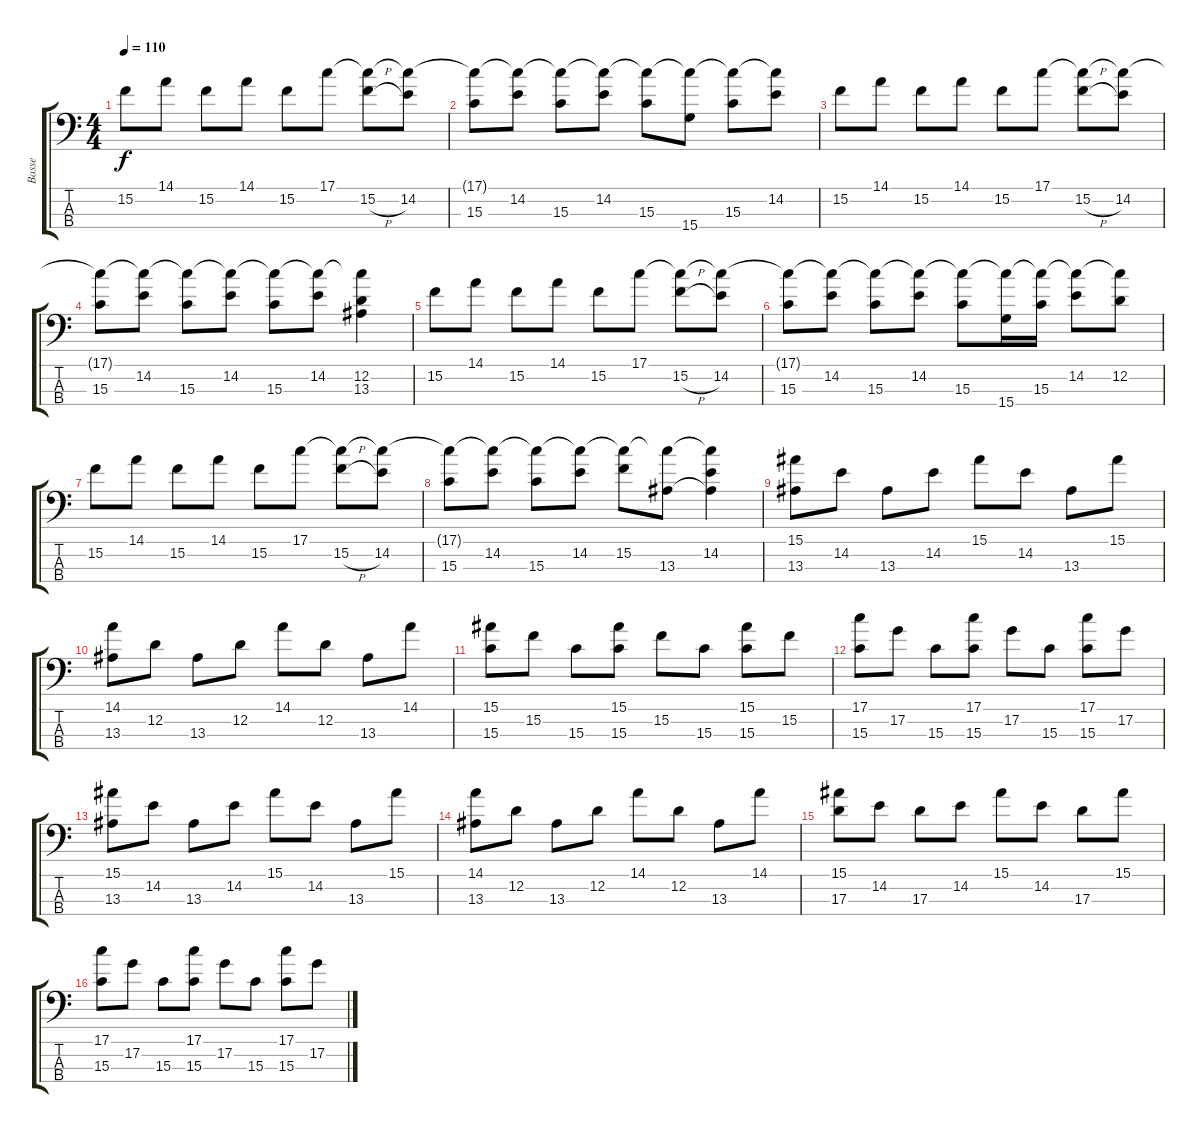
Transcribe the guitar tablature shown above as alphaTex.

\track ("Basse" "Basse") {instrument electricbassfinger}
\staff {score tabs}
\tuning (G2 D2 A1 E1) {hide}
\ts (4 4)
\tempo 110
\clef f4
\ks c
15.2.8{dy f instrument electricbassfinger} 14.1.8 15.2.8 14.1.8 15.2.8 17.1.8 (17.1{t} 15.2{h}).8 (17.1{t} 14.2).8 |
(17.1{t} 15.3).8 (17.1{t} 14.2).8 (17.1{t} 15.3).8 (17.1{t} 14.2).8 (17.1{t} 15.3).8 (17.1{t} 15.4).8 (17.1{t} 15.3).8 (17.1{t} 14.2).8 |
15.2.8 14.1.8 15.2.8 14.1.8 15.2.8 17.1.8 (17.1{t} 15.2{h}).8 (17.1{t} 14.2).8 |
(17.1{t} 15.3).8 (17.1{t} 14.2).8 (17.1{t} 15.3).8 (17.1{t} 14.2).8 (17.1{t} 15.3).8 (17.1{t} 14.2).8 (17.1{t} 12.2 13.3).4{volume 13} |
15.2.8{volume 16} 14.1.8 15.2.8 14.1.8 15.2.8 17.1.8 (17.1{t} 15.2{h}).8 (17.1{t} 14.2).8 |
(17.1{t} 15.3).8 (17.1{t} 14.2).8 (17.1{t} 15.3).8 (17.1{t} 14.2).8 (17.1{t} 15.3).8 (17.1{t} 15.4).16 (17.1{t} 15.3).16 (17.1{t} 14.2).8 (17.1{t} 12.2).8 |
15.2.8 14.1.8 15.2.8 14.1.8 15.2.8 17.1.8 (17.1{t} 15.2{h}).8 (17.1{t} 14.2).8 |
(17.1{t} 15.3).8 (17.1{t} 14.2).8 (17.1{t} 15.3).8 (17.1{t} 14.2).8 (17.1{t} 15.2).8 (17.1{t} 13.3).8 (17.1{t} 14.2 13.3{t}).4 |
(15.1 13.3).8 14.2.8 13.3.8 14.2.8 15.1.8 14.2.8 13.3.8 15.1.8 |
(14.1 13.3).8 12.2.8 13.3.8 12.2.8 14.1.8 12.2.8 13.3.8 14.1.8 |
(15.1 15.3).8 15.2.8 15.3.8 (15.1 15.3).8 15.2.8 15.3.8 (15.1 15.3).8 15.2.8 |
(17.1 15.3).8 17.2.8 15.3.8 (17.1 15.3).8 17.2.8 15.3.8 (17.1 15.3).8 17.2.8 |
(15.1 13.3).8 14.2.8 13.3.8 14.2.8 15.1.8 14.2.8 13.3.8 15.1.8 |
(14.1 13.3).8 12.2.8 13.3.8 12.2.8 14.1.8 12.2.8 13.3.8 14.1.8 |
(15.1 17.3).8 14.2.8 17.3.8 14.2.8 15.1.8 14.2.8 17.3.8 15.1.8 |
(17.1 15.3).8 17.2.8 15.3.8 (17.1 15.3).8 17.2.8 15.3.8 (17.1 15.3).8 17.2.8
